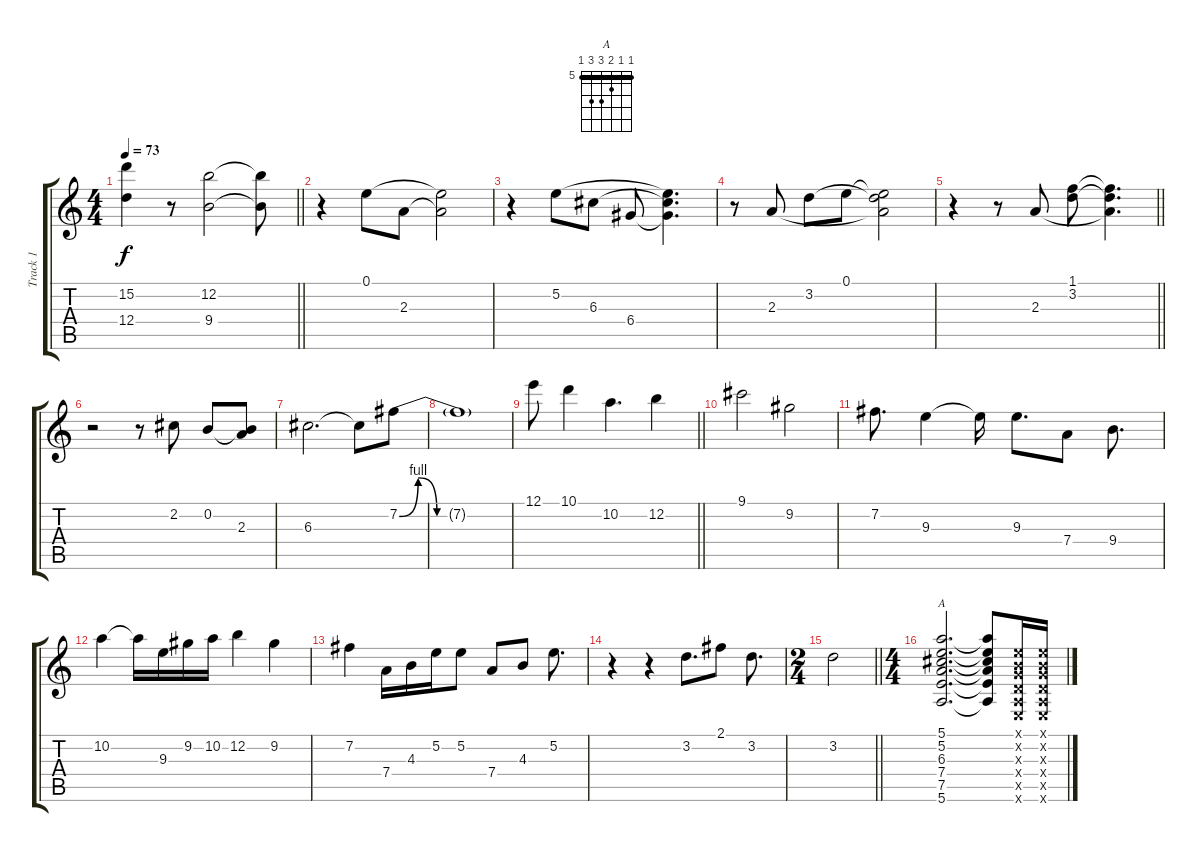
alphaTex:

\track ("Track 1" "Track 1") {instrument overdrivenguitar}
\staff {score tabs}
\tuning (E4 B3 G3 D3 A2 E2) {hide}
\chord ("A" 5 5 6 7 7 5) {firstfret 5 barre 5}
\ts (4 4)
\tempo 73
\clef g2
\barLineRight lightlight
\ks c
(15.2 12.4).4{dy f} r.8 (12.2 9.4).2 (12.2{t} 9.4{t}).8 |
r.4 0.1.8 2.3.8 (0.1{t} 2.3{t}).2 |
r.4 5.2.8 6.3.8 6.4.8 (5.2{t} 6.3{t} 6.4{t}).4{d} |
r.8 2.3.8 3.2.8 0.1.8 (0.1{t} 3.2{t} 2.3{t}).2 |
\barLineRight lightlight
r.4 r.8 2.3.8 (1.1 3.2).8 (1.1{t} 3.2{t} 2.3{t}).4{d} |
r.2 r.8 2.2.8 0.2.8 (0.2{t} 2.3).8 |
6.3.2{d} 6.3{t}.8 7.2{be (custom 0 0 10 4 20 0 30 0 60 0)}.8 |
7.2{t}.1 |
\barLineRight lightlight
12.1.8 10.1.4 10.2.4{d} 12.2.4 |
9.1.2 9.2.2 |
7.2.8{d} 9.3.4 9.3{t}.16 9.3.8{d} 7.4.8 9.4.8{d} |
10.2.4 10.2{t}.16 9.3.16 9.2.16 10.2.16 12.2.4 9.2.4 |
7.2.4 7.4.16 4.3.16 5.2.16 5.2.8 7.4.8 4.3.8 5.2.8{d} |
r.4 r.4 3.2.8{d} 2.1.8 3.2.8{d} |
\ts (2 4)
\barLineRight lightlight
3.2.2 |
\ts (4 4)
(5.1 5.2 6.3 7.4 7.5 5.6).2{d ch "A" instrument overdrivenguitar} (5.1{t} 5.2{t} 6.3{t} 7.4{t} 7.5{t} 5.6{t}).8 (0.1{x} 0.2{x} 0.3{x} 0.4{x} 0.5{x} 0.6{x}).16 (0.1{x} 0.2{x} 0.3{x} 0.4{x} 0.5{x} 0.6{x}).16
